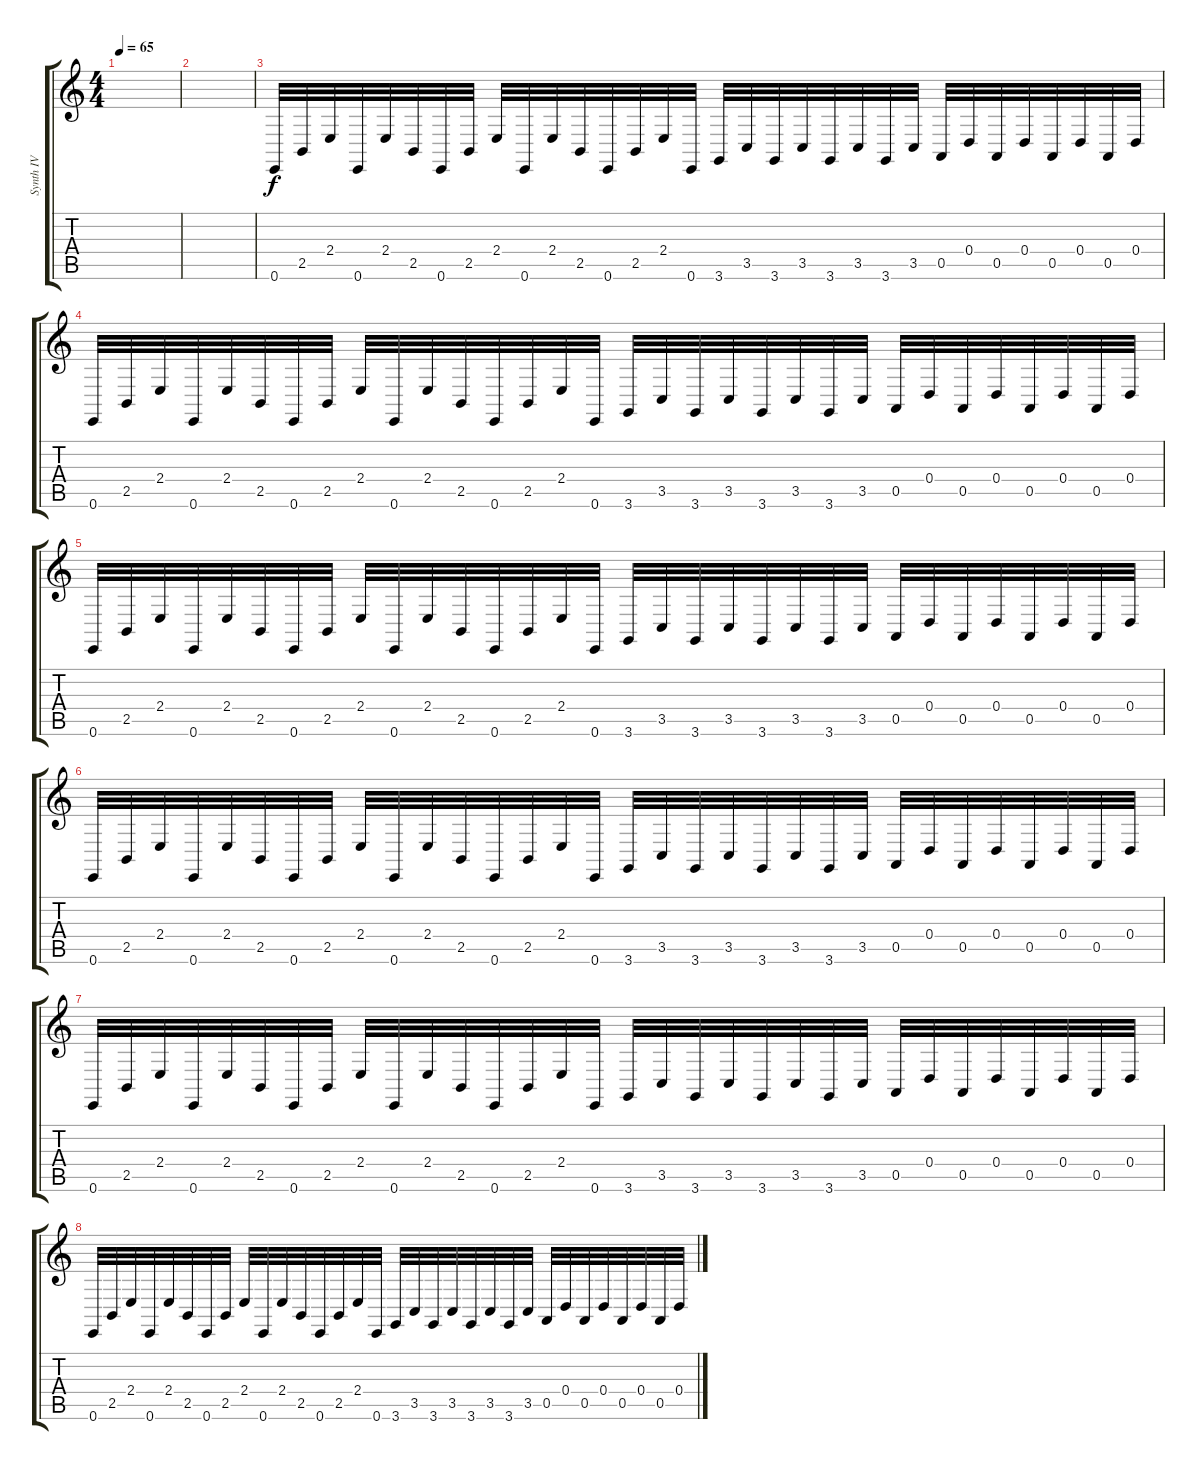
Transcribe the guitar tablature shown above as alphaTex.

\track ("Synth IV" "Synth IV") {instrument churchorgan}
\staff {score tabs}
\tuning (E4 B3 G3 D3 A2 E2) {hide}
\ts (4 4)
\tempo 65
\clef g2
\ks c
|
|
0.6.32{volume 16} 2.5.32 2.4.32 0.6.32 2.4.32 2.5.32 0.6.32 2.5.32 2.4.32 0.6.32 2.4.32 2.5.32 0.6.32 2.5.32 2.4.32 0.6.32 3.6.32 3.5.32 3.6.32 3.5.32 3.6.32 3.5.32 3.6.32 3.5.32 0.5.32 0.4.32 0.5.32 0.4.32 0.5.32 0.4.32 0.5.32 0.4.32 |
0.6.32 2.5.32 2.4.32 0.6.32 2.4.32 2.5.32 0.6.32 2.5.32 2.4.32 0.6.32 2.4.32 2.5.32 0.6.32 2.5.32 2.4.32 0.6.32 3.6.32 3.5.32 3.6.32 3.5.32 3.6.32 3.5.32 3.6.32 3.5.32 0.5.32 0.4.32 0.5.32 0.4.32 0.5.32 0.4.32 0.5.32 0.4.32 |
0.6.32 2.5.32 2.4.32 0.6.32 2.4.32 2.5.32 0.6.32 2.5.32 2.4.32 0.6.32 2.4.32 2.5.32 0.6.32 2.5.32 2.4.32 0.6.32 3.6.32 3.5.32 3.6.32 3.5.32 3.6.32 3.5.32 3.6.32 3.5.32 0.5.32 0.4.32 0.5.32 0.4.32 0.5.32 0.4.32 0.5.32 0.4.32 |
0.6.32 2.5.32 2.4.32 0.6.32 2.4.32 2.5.32 0.6.32 2.5.32 2.4.32 0.6.32 2.4.32 2.5.32 0.6.32 2.5.32 2.4.32 0.6.32 3.6.32 3.5.32 3.6.32 3.5.32 3.6.32 3.5.32 3.6.32 3.5.32 0.5.32 0.4.32 0.5.32 0.4.32 0.5.32 0.4.32 0.5.32 0.4.32 |
0.6.32 2.5.32 2.4.32 0.6.32 2.4.32 2.5.32 0.6.32 2.5.32 2.4.32 0.6.32 2.4.32 2.5.32 0.6.32 2.5.32 2.4.32 0.6.32 3.6.32 3.5.32 3.6.32 3.5.32 3.6.32 3.5.32 3.6.32 3.5.32 0.5.32 0.4.32 0.5.32 0.4.32 0.5.32 0.4.32 0.5.32 0.4.32 |
0.6.32 2.5.32 2.4.32 0.6.32 2.4.32 2.5.32 0.6.32 2.5.32 2.4.32 0.6.32 2.4.32 2.5.32 0.6.32 2.5.32 2.4.32 0.6.32 3.6.32 3.5.32 3.6.32 3.5.32 3.6.32 3.5.32 3.6.32 3.5.32 0.5.32 0.4.32 0.5.32 0.4.32 0.5.32 0.4.32 0.5.32 0.4.32
